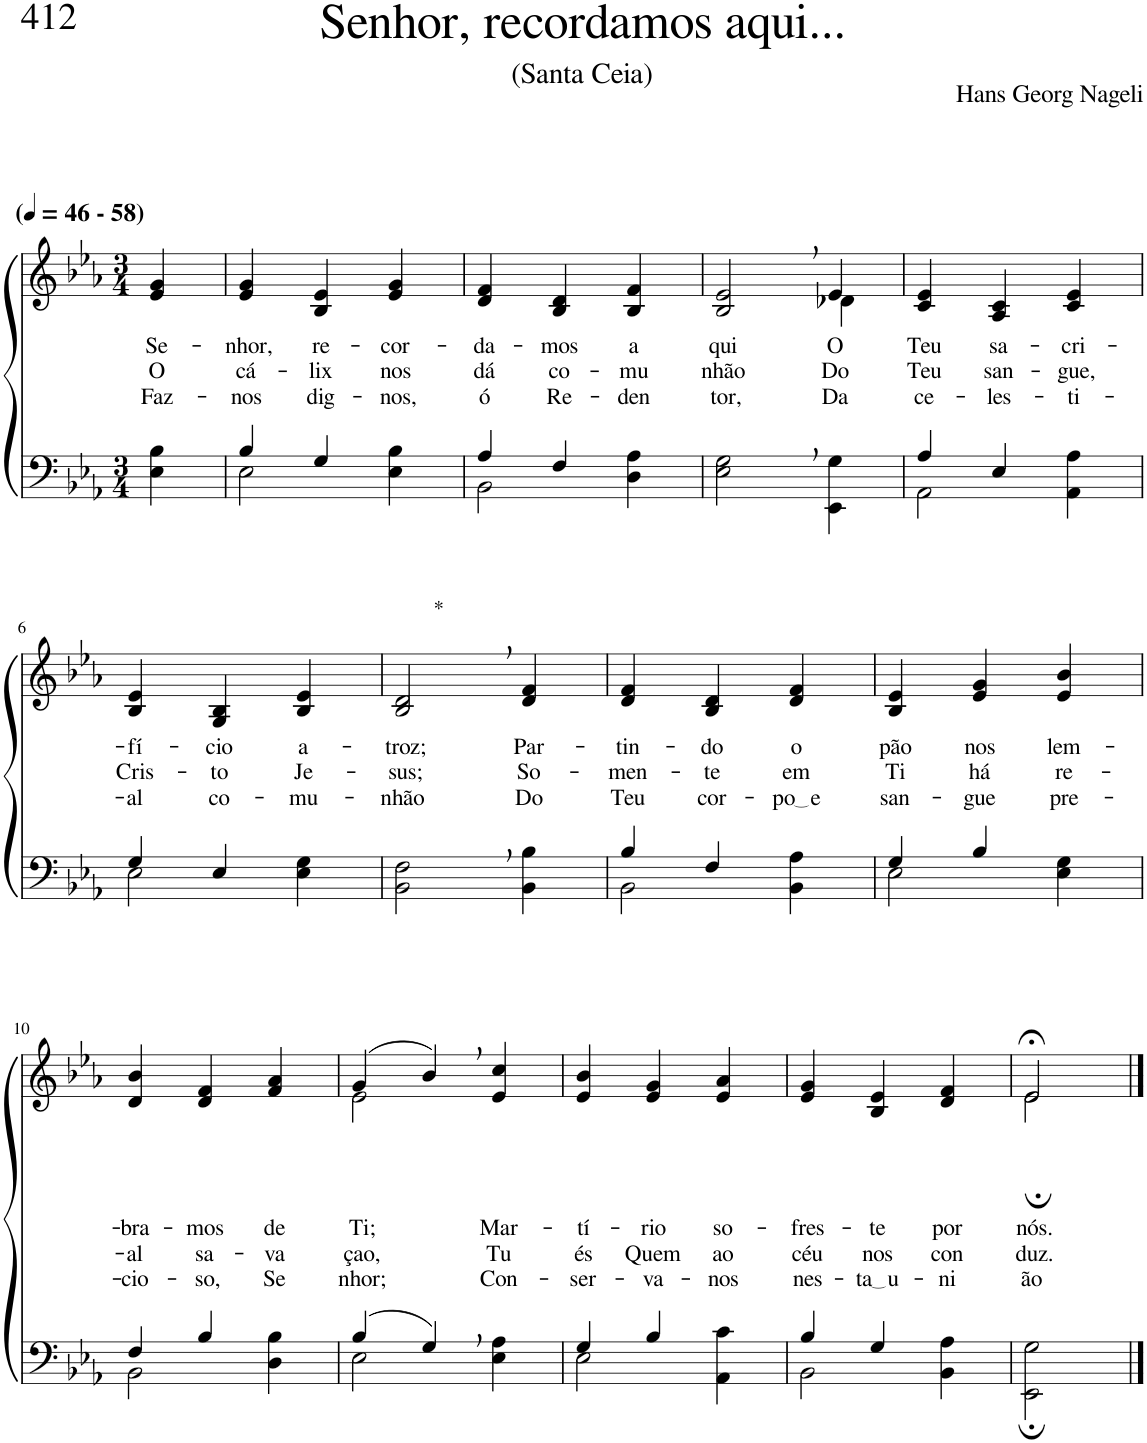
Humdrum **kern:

**kern	**kern	**text	**text	**text
*part2	*part1	*part1	*part1	*part1
*staff2	*staff1	*staff1	*staff1	*staff1
*I"Parte III e IV	*I"Parte I e II	*	*	*
*clefF4	*clefG2	*	*	*
*Trd-1c-2	*Trd-1c-2	*	*	*
*k[b-e-a-]	*k[b-e-a-]	*	*	*
*M3/4	*M3/4	*	*	*
*MM46	*MM46	*	*	*
=1	=1	=1	=1	=1
!	!LO:TX:a:B:t=(	!	!	!
!	!LO:TX:a:B:t=- 58)	!	!	!
!	!	!LO:LY:b	!LO:LY:b	!LO:LY:b
4E-\ 4B-\	4e-/ 4g/	Se-	O	Faz-
=2	=2	=2	=2	=2
*^	*	*	*	*
!	!	!	!LO:LY:b	!LO:LY:b	!LO:LY:b
4B-/	2E-\	4e-/ 4g/	-nhor,	cá-	-nos
!	!	!	!LO:LY:b	!LO:LY:b	!LO:LY:b
4G/	.	4B-/ 4e-/	re-	-lix	dig-
!	!	!	!LO:LY:b	!LO:LY:b	!LO:LY:b
4ryy	4E-\ 4B-\	4e-/ 4g/	-cor-	nos	-nos,
=3	=3	=3	=3	=3	=3
!	!	!	!LO:LY:b	!LO:LY:b	!LO:LY:b
4A-/	2BB-\	4d/ 4f/	-da-	dá	ó
!	!	!	!LO:LY:b	!LO:LY:b	!LO:LY:b
4F/	.	4B-/ 4d/	-mos	co-	Re-
!	!	!	!LO:LY:b	!LO:LY:b	!LO:LY:b
4ryy	4D\ 4A-\	4B-/ 4f/	a-	-mu-	-den-
=4	=4	=4	=4	=4	=4
*	*	*^	*	*	*
!	!	!	!	!LO:LY:b	!LO:LY:b	!LO:LY:b
*v	*v	*	*	*	*	*
2E-\, 2G\,	2ryy	2B-/ 2e-/	-qui	-nhão	-tor,
!	!	!	!LO:LY:b	!LO:LY:b	!LO:LY:b
4EE-\ 4G\	4d-X\	4e-/	O	Do	Da
=5	=5	=5	=5	=5	=5
*^	*	*	*	*	*
!	!	!	!	!LO:LY:b	!LO:LY:b	!LO:LY:b
*	*	*v	*v	*	*	*
4A-/	2AA-\	4c/ 4e-/	Teu	Teu	ce-
!	!	!	!LO:LY:b	!LO:LY:b	!LO:LY:b
4E-/	.	4A-/ 4c/	sa-	san-	-les-
!	!	!	!LO:LY:b	!LO:LY:b	!LO:LY:b
4ryy	4AA-\ 4A-\	4c/ 4e-/	-cri-	-gue,	-ti-
!!LO:LB:g=z
=6	=6	=6	=6	=6	=6
!	!	!	!LO:LY:b	!LO:LY:b	!LO:LY:b
4G/	2E-\	4B-/ 4e-/	-fí-	Cris-	-al
!	!	!	!LO:LY:b	!LO:LY:b	!LO:LY:b
4E-/	.	4G/ 4B-/	-cio	-to	co-
!	!	!	!LO:LY:b	!LO:LY:b	!LO:LY:b
4ryy	4E-\ 4G\	4B-/ 4e-/	a-	Je-	-mu-
=7	=7	=7	=7	=7	=7
!	!	!LO:TX:a:t=*	!	!	!
!	!	!	!LO:LY:b	!LO:LY:b	!LO:LY:b
*v	*v	*	*	*	*
2BB-\, 2F\,	2B-/, 2d/,	-troz;	-sus;	-nhão
!	!	!LO:LY:b	!LO:LY:b	!LO:LY:b
4BB-\ 4B-\	4d/ 4f/	Par-	So-	Do
=8	=8	=8	=8	=8
*^	*	*	*	*
!	!	!	!LO:LY:b	!LO:LY:b	!LO:LY:b
4B-/	2BB-\	4d/ 4f/	-tin-	-men-	Teu
!	!	!	!LO:LY:b	!LO:LY:b	!LO:LY:b
4F/	.	4B-/ 4d/	-do	-te	cor-
!	!	!	!LO:LY:b	!LO:LY:b	!LO:LY:b
4ryy	4BB-\ 4A-\	4d/ 4f/	o	em	po e
=9	=9	=9	=9	=9	=9
!	!	!	!LO:LY:b	!LO:LY:b	!LO:LY:b
4G/	2E-\	4B-/ 4e-/	pão	Ti	san-
!	!	!	!LO:LY:b	!LO:LY:b	!LO:LY:b
4B-/	.	4e-/ 4g/	nos	há	-gue
!	!	!	!LO:LY:b	!LO:LY:b	!LO:LY:b
4ryy	4E-\ 4G\	4e-/ 4b-/	lem-	re-	pre-
!!LO:LB:g=z
=10	=10	=10	=10	=10	=10
!	!	!	!LO:LY:b	!LO:LY:b	!LO:LY:b
4F/	2BB-\	4d/ 4b-/	-bra-	-al	-cio-
!	!	!	!LO:LY:b	!LO:LY:b	!LO:LY:b
4B-/	.	4d/ 4f/	-mos	sa-	-so,
!	!	!	!LO:LY:b	!LO:LY:b	!LO:LY:b
4ryy	4D\ 4B-\	4f/ 4a-/	de	-va-	Se-
=11	=11	=11	=11	=11	=11
*	*	*^	*	*	*
!	!	!	!	!LO:LY:b	!LO:LY:b	!LO:LY:b
(4B-/	2E-\	(4g/	2e-\	Ti;	-çao,	-nhor;
4G,/)	.	4b-,/)	.	.	.	.
!	!	!	!	!LO:LY:b	!LO:LY:b	!LO:LY:b
4ryy	4E-\ 4A-\	4e-/ 4cc/	4ryy	Mar-	Tu	Con-
=12	=12	=12	=12	=12	=12	=12
!	!	!	!	!LO:LY:b	!LO:LY:b	!LO:LY:b
*	*	*v	*v	*	*	*
4G/	2E-\	4e-/ 4b-/	-tí-	és	-ser-
!	!	!	!LO:LY:b	!LO:LY:b	!LO:LY:b
4B-/	.	4e-/ 4g/	-rio	Quem	-va-
!	!	!	!LO:LY:b	!LO:LY:b	!LO:LY:b
4ryy	4AA-\ 4c\	4e-/ 4a-/	so-	ao	-nos
=13	=13	=13	=13	=13	=13
!	!	!	!LO:LY:b	!LO:LY:b	!LO:LY:b
4B-/	2BB-\	4e-/ 4g/	-fres-	céu	nes-
!	!	!	!LO:LY:b	!LO:LY:b	!LO:LY:b
4G/	.	4B-/ 4e-/	-te	nos	ta u
!	!	!	!LO:LY:b	!LO:LY:b	!LO:LY:b
4ryy	4BB-\ 4A-\	4d/ 4f/	por	con-	-ni-
=14	=14	=14	=14	=14	=14
*	*	*^	*	*	*
!	!	!	!	!LO:LY:b	!LO:LY:b	!LO:LY:b
*v	*v	*	*	*	*	*
2EE-\; 2G\;	2e-;</	2e-;\	nós.	-duz.	-ão
*	*v	*v	*	*	*
==	==	==	==	==
*-	*-	*-	*-	*-
